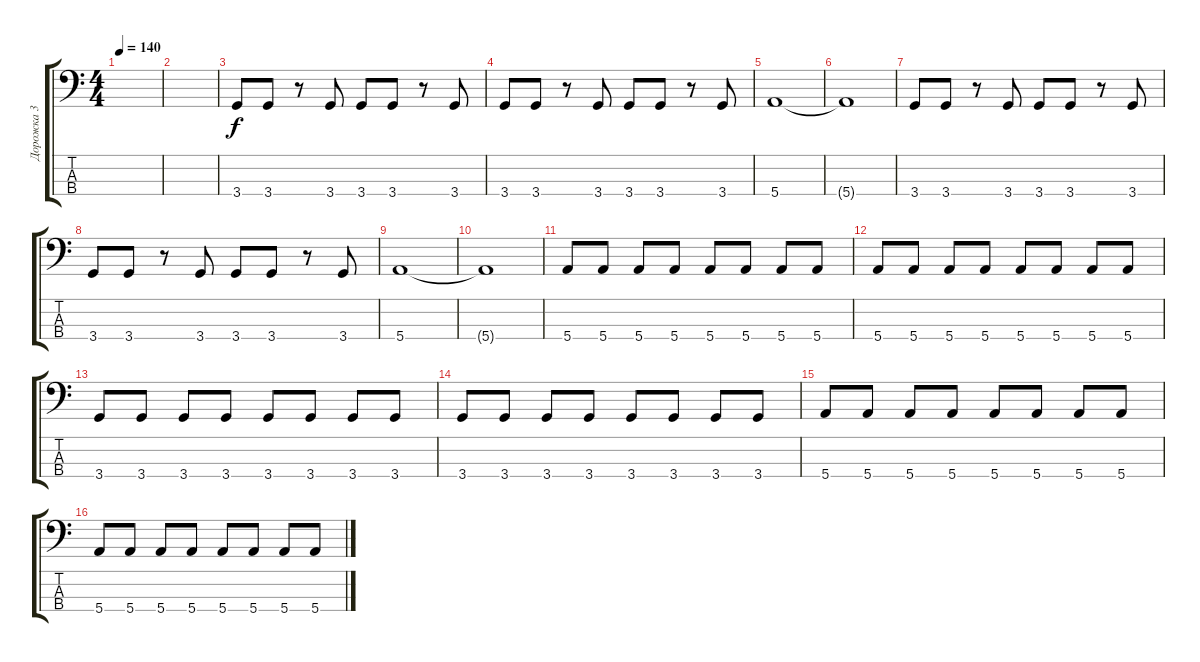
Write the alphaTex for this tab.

\track ("Дорожка 3" "Дорожка 3") {instrument acousticguitarnylon}
\staff {score tabs}
\tuning (G2 D2 A1 E1) {hide}
\ts (4 4)
\tempo 140
\clef f4
\ks c
|
|
3.4.8 3.4.8 r.8 3.4.8 3.4.8 3.4.8 r.8 3.4.8 |
3.4.8 3.4.8 r.8 3.4.8 3.4.8 3.4.8 r.8 3.4.8 |
5.4.1 |
5.4{t}.1 |
3.4.8 3.4.8 r.8 3.4.8 3.4.8 3.4.8 r.8 3.4.8 |
3.4.8 3.4.8 r.8 3.4.8 3.4.8 3.4.8 r.8 3.4.8 |
5.4.1 |
5.4{t}.1 |
5.4.8 5.4.8 5.4.8 5.4.8 5.4.8 5.4.8 5.4.8 5.4.8 |
5.4.8 5.4.8 5.4.8 5.4.8 5.4.8 5.4.8 5.4.8 5.4.8 |
3.4.8 3.4.8 3.4.8 3.4.8 3.4.8 3.4.8 3.4.8 3.4.8 |
3.4.8 3.4.8 3.4.8 3.4.8 3.4.8 3.4.8 3.4.8 3.4.8 |
5.4.8 5.4.8 5.4.8 5.4.8 5.4.8 5.4.8 5.4.8 5.4.8 |
5.4.8 5.4.8 5.4.8 5.4.8 5.4.8 5.4.8 5.4.8 5.4.8
